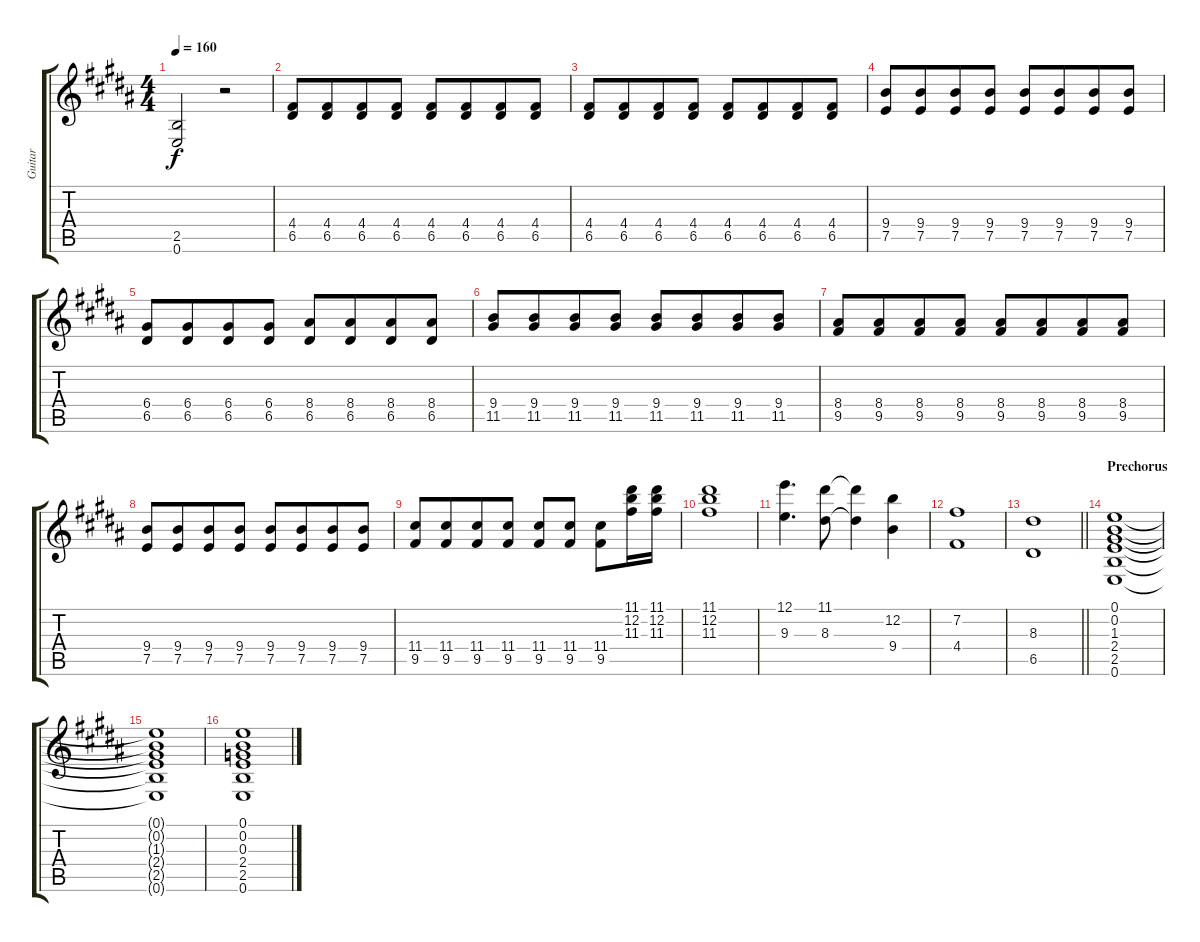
\track ("Guitar" "Guitar") {instrument distortionguitar}
\staff {score tabs}
\tuning (E4 B3 G3 D3 A2 E2) {hide}
\ts (4 4)
\tempo 160
\clef g2
\ks b
(2.5 0.6).2{dy f} r.2 |
(4.4 6.5).8 (4.4 6.5).8{beam merge} (4.4 6.5).8 (4.4 6.5).8 (4.4 6.5).8 (4.4 6.5).8{beam merge} (4.4 6.5).8 (4.4 6.5).8 |
(4.4 6.5).8 (4.4 6.5).8{beam merge} (4.4 6.5).8 (4.4 6.5).8 (4.4 6.5).8 (4.4 6.5).8{beam merge} (4.4 6.5).8 (4.4 6.5).8 |
(9.4 7.5).8 (9.4 7.5).8{beam merge} (9.4 7.5).8 (9.4 7.5).8 (9.4 7.5).8 (9.4 7.5).8{beam merge} (9.4 7.5).8 (9.4 7.5).8 |
(6.4 6.5).8 (6.4 6.5).8{beam merge} (6.4 6.5).8 (6.4 6.5).8 (8.4 6.5).8 (8.4 6.5).8{beam merge} (8.4 6.5).8 (8.4 6.5).8 |
(9.4 11.5).8 (9.4 11.5).8{beam merge} (9.4 11.5).8 (9.4 11.5).8 (9.4 11.5).8 (9.4 11.5).8{beam merge} (9.4 11.5).8 (9.4 11.5).8 |
(8.4 9.5).8 (8.4 9.5).8{beam merge} (8.4 9.5).8 (8.4 9.5).8 (8.4 9.5).8 (8.4 9.5).8{beam merge} (8.4 9.5).8 (8.4 9.5).8 |
(9.4 7.5).8 (9.4 7.5).8{beam merge} (9.4 7.5).8 (9.4 7.5).8 (9.4 7.5).8 (9.4 7.5).8{beam merge} (9.4 7.5).8 (9.4 7.5).8 |
(11.4 9.5).8 (11.4 9.5).8{beam merge} (11.4 9.5).8 (11.4 9.5).8 (11.4 9.5).8 (11.4 9.5).8 (11.4 9.5).8 (11.1 12.2 11.3).16 (11.1 12.2 11.3).16 |
(11.1 12.2 11.3).1 |
(12.1 9.3).4{d} (11.1 8.3).8 (11.1{t} 8.3{t}).4 (12.2 9.4).4 |
(7.2 4.4).1 |
\barLineRight lightlight
(8.3 6.5).1 |
\section ("" "Prechorus")
(0.1 0.2 1.3 2.4 2.5 0.6).1 |
(0.1{t} 0.2{t} 1.3{t} 2.4{t} 2.5{t} 0.6{t}).1 |
(0.1 0.2 0.3 2.4 2.5 0.6).1
